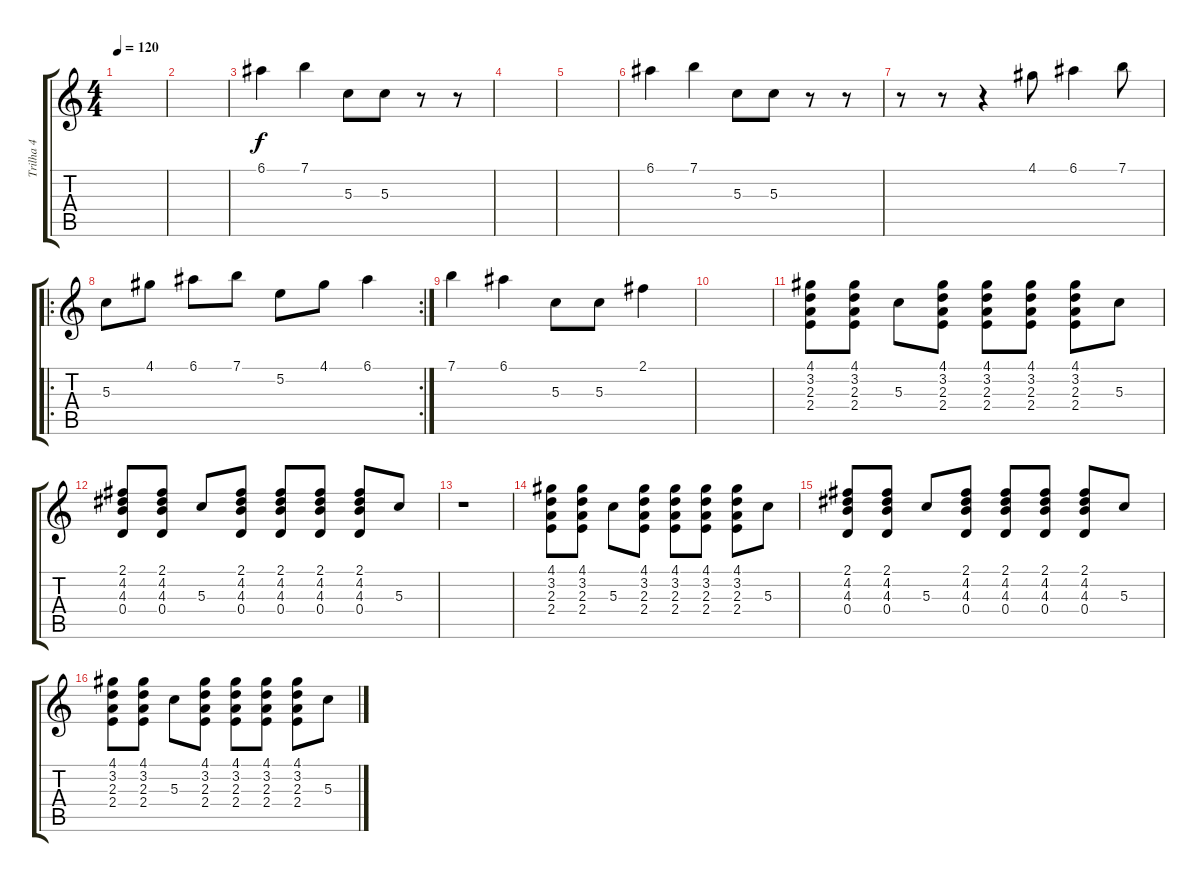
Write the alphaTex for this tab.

\track ("Trilha 4" "Trilha 4") {instrument acousticguitarnylon}
\staff {score tabs}
\tuning (E4 B3 G3 D3 A2 E2) {hide}
\ts (4 4)
\tempo 120
\clef g2
\ks c
|
|
6.1.4 7.1.4 5.3.8 5.3.8 r.8 r.8 |
|
|
6.1.4 7.1.4 5.3.8 5.3.8 r.8 r.8 |
r.8 r.8 r.4 4.1.8 6.1.4 7.1.8 |
\ro
\rc 2
5.3.8 4.1.8 6.1.8 7.1.8 5.2.8 4.1.8 6.1.4 |
7.1.4 6.1.4 5.3.8 5.3.8 2.1.4 |
|
(4.1 3.2 2.3 2.4).8 (4.1 3.2 2.3 2.4).8 5.3.8 (4.1 3.2 2.3 2.4).8 (4.1 3.2 2.3 2.4).8 (4.1 3.2 2.3 2.4).8 (4.1 3.2 2.3 2.4).8 5.3.8 |
(2.1 4.2 4.3 0.4).8 (2.1 4.2 4.3 0.4).8 5.3.8 (2.1 4.2 4.3 0.4).8 (2.1 4.2 4.3 0.4).8 (2.1 4.2 4.3 0.4).8 (2.1 4.2 4.3 0.4).8 5.3.8 |
r.1 |
(4.1 3.2 2.3 2.4).8 (4.1 3.2 2.3 2.4).8 5.3.8 (4.1 3.2 2.3 2.4).8 (4.1 3.2 2.3 2.4).8 (4.1 3.2 2.3 2.4).8 (4.1 3.2 2.3 2.4).8 5.3.8 |
(2.1 4.2 4.3 0.4).8 (2.1 4.2 4.3 0.4).8 5.3.8 (2.1 4.2 4.3 0.4).8 (2.1 4.2 4.3 0.4).8 (2.1 4.2 4.3 0.4).8 (2.1 4.2 4.3 0.4).8 5.3.8 |
(4.1 3.2 2.3 2.4).8 (4.1 3.2 2.3 2.4).8 5.3.8 (4.1 3.2 2.3 2.4).8 (4.1 3.2 2.3 2.4).8 (4.1 3.2 2.3 2.4).8 (4.1 3.2 2.3 2.4).8 5.3.8
